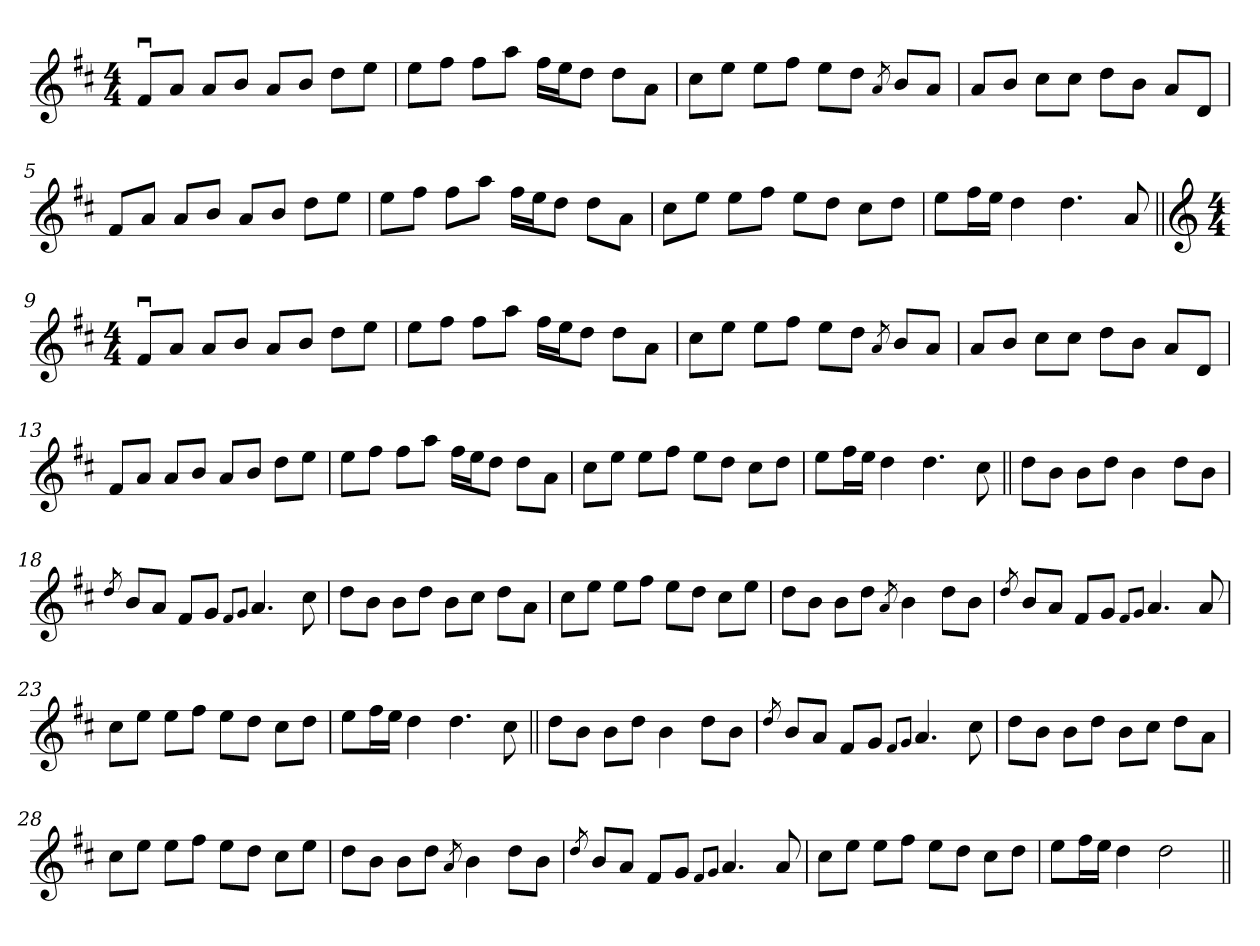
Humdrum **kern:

**kern
*part1
*staff1
*clefG2
*k[f#c#]
*D:
*M4/4
=1
8f#u/L
8a/J
8a/L
8b/J
8a/L
8b/J
8dd\L
8ee\J
=2
8ee\L
8ff#\J
8ff#\L
8aa\J
16ff#\LL
16ee\J
8dd\J
8dd\L
8a\J
=3
8cc#\L
8ee\J
8ee\L
8ff#\J
8ee\L
8dd\J
8qa/
8b/L
8a/J
=4
8a/L
8b/J
8cc#\L
8cc#\J
8dd\L
8b\J
8a/L
8d/J
=5
8f#/L
8a/J
8a/L
8b/J
8a/L
8b/J
8dd\L
8ee\J
!!LO:LB:g=z
=6
8ee\L
8ff#\J
8ff#\L
8aa\J
16ff#\LL
16ee\J
8dd\J
8dd\L
8a\J
=7
8cc#\L
8ee\J
8ee\L
8ff#\J
8ee\L
8dd\J
8cc#\L
8dd\J
=8
8ee\L
16ff#\L
16ee\JJ
4dd\
4.dd\
8a/
=9||
*clefG2
*M4/4
8f#u/L
8a/J
8a/L
8b/J
8a/L
8b/J
8dd\L
8ee\J
=10
8ee\L
8ff#\J
8ff#\L
8aa\J
16ff#\LL
16ee\J
8dd\J
8dd\L
8a\J
!!LO:LB:g=z
=11
8cc#\L
8ee\J
8ee\L
8ff#\J
8ee\L
8dd\J
8qa/
8b/L
8a/J
=12
8a/L
8b/J
8cc#\L
8cc#\J
8dd\L
8b\J
8a/L
8d/J
=13
8f#/L
8a/J
8a/L
8b/J
8a/L
8b/J
8dd\L
8ee\J
=14
8ee\L
8ff#\J
8ff#\L
8aa\J
16ff#\LL
16ee\J
8dd\J
8dd\L
8a\J
=15
8cc#\L
8ee\J
8ee\L
8ff#\J
8ee\L
8dd\J
8cc#\L
8dd\J
!!LO:LB:g=z
=16
8ee\L
16ff#\L
16ee\JJ
4dd\
4.dd\
8cc#\
=17||
8dd\L
8b\J
8b\L
8dd\J
4b\
8dd\L
8b\J
=18
8qdd/
8b/L
8a/J
8f#/L
8g/J
8qf#/L
8qg/J
4.a/
8cc#\
=19
8dd\L
8b\J
8b\L
8dd\J
8b\L
8cc#\J
8dd\L
8a\J
=20
8cc#\L
8ee\J
8ee\L
8ff#\J
8ee\L
8dd\J
8cc#\L
8ee\J
!!LO:LB:g=z
=21
8dd\L
8b\J
8b\L
8dd\J
8qa/
4b\
8dd\L
8b\J
=22
8qdd/
8b/L
8a/J
8f#/L
8g/J
8qf#/L
8qg/J
4.a/
8a/
=23
8cc#\L
8ee\J
8ee\L
8ff#\J
8ee\L
8dd\J
8cc#\L
8dd\J
=24
8ee\L
16ff#\L
16ee\JJ
4dd\
4.dd\
8cc#\
=25||
8dd\L
8b\J
8b\L
8dd\J
4b\
8dd\L
8b\J
!!LO:LB:g=z
=26
8qdd/
8b/L
8a/J
8f#/L
8g/J
8qf#/L
8qg/J
4.a/
8cc#\
=27
8dd\L
8b\J
8b\L
8dd\J
8b\L
8cc#\J
8dd\L
8a\J
=28
8cc#\L
8ee\J
8ee\L
8ff#\J
8ee\L
8dd\J
8cc#\L
8ee\J
=29
8dd\L
8b\J
8b\L
8dd\J
8qa/
4b\
8dd\L
8b\J
=30
8qdd/
8b/L
8a/J
8f#/L
8g/J
8qf#/L
8qg/J
4.a/
8a/
!!LO:LB:g=z
=31
8cc#\L
8ee\J
8ee\L
8ff#\J
8ee\L
8dd\J
8cc#\L
8dd\J
=32
8ee\L
16ff#\L
16ee\JJ
4dd\
2dd\
=||
*-
